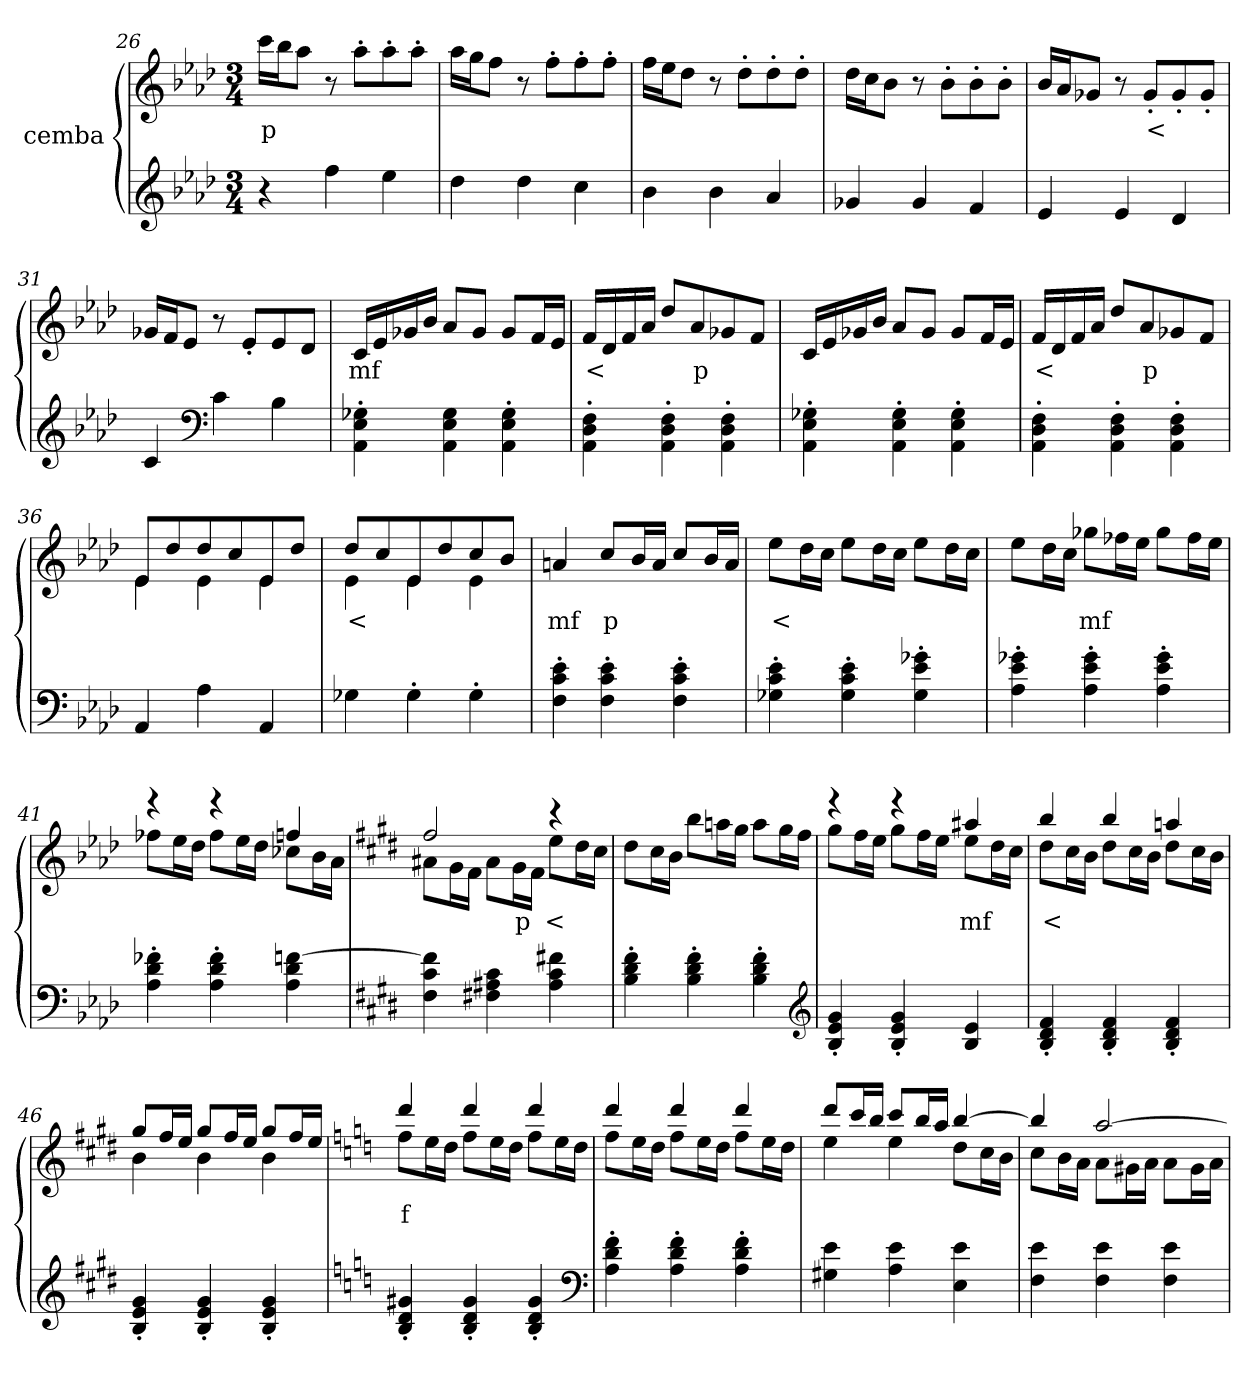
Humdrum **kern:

**kern	**kern	**text
*part2	*part1	*part1
*staff2	*staff1	*staff1
*I"cemba	*I"cemba	*
*clefG2	*clefG2	*
*k[b-e-a-d-]	*k[b-e-a-d-]	*
*M3/4	*M3/4	*
=26	=26	=26
4r	16ccc\LL	p
.	16bb-\J	.
.	8aa-\J	.
4ff\	8r	.
.	8aa-'>\L	.
4ee-\	8aa-'>\	.
.	8aa-'>\J	.
=27	=27	=27
4dd-\	16aa-\LL	.
.	16gg\J	.
.	8ff\J	.
4dd-\	8r	.
.	8ff'>\L	.
4cc\	8ff'>\	.
.	8ff'>\J	.
=28	=28	=28
4b-\	16ff\LL	.
.	16ee-\J	.
.	8dd-\J	.
4b-\	8r	.
.	8dd-'>\L	.
4a-/	8dd-'>\	.
.	8dd-'>\J	.
=29	=29	=29
4g-X/	16dd-\LL	.
.	16cc\J	.
.	8b-\J	.
4g-/	8r	.
.	8b-'>\L	.
4f/	8b-'>\	.
.	8b-'>\J	.
=30	=30	=30
4e-/	16b-/LL	.
.	16a-/J	.
.	8g-X/J	.
4e-/	8r	.
.	8g-'>/L	<
4d-/	8g-'>/	.
.	8g-'>/J	.
=31	=31	=31
4c/	16g-X/LL	.
.	16f/J	.
.	8e-/J	.
*clefF4	*	*
4c\	8r	.
.	8e-'>/L	.
4B-\	8e-/	.
.	8d-/J	.
=32	=32	=32
4AA-\'> 4E-\'> 4G-X\'>	16c/LL	mf
.	16e-/	.
.	16g-X/	.
.	16b-/JJ	.
4AA-\ 4E-\ 4G-\	8a-/L	.
.	8g-/J	.
4AA-\'> 4E-\'> 4G-\'>	8g-/L	.
.	16f/L	.
.	16e-/JJ	.
=33	=33	=33
4AA-\'> 4D-\'> 4F\'>	16f/LL	<
.	16d-/	.
.	16f/	.
.	16a-/JJ	.
4AA-\'> 4D-\'> 4F\'>	8dd-/L	.
.	8a-/	p
4AA-\'> 4D-\'> 4F\'>	8g-X/	.
.	8f/J	.
=34	=34	=34
4AA-\'> 4E-\'> 4G-X\'>	16c/LL	.
.	16e-/	.
.	16g-X/	.
.	16b-/JJ	.
4AA-\'> 4E-\'> 4G-\'>	8a-/L	.
.	8g-/J	.
4AA-\'> 4E-\'> 4G-\'>	8g-/L	.
.	16f/L	.
.	16e-/JJ	.
=35	=35	=35
4AA-\'> 4D-\'> 4F\'>	16f/LL	<
.	16d-/	.
.	16f/	.
.	16a-/JJ	.
4AA-\'> 4D-\'> 4F\'>	8dd-/L	.
.	8a-/	p
4AA-\'> 4D-\'> 4F\'>	8g-X/	.
.	8f/J	.
=36	=36	=36
*	*^	*
4AA-/	8e-/L	4e-\	.
.	8dd-/	.	.
4A-\	8dd-/	4e-\	.
.	8cc/	.	.
4AA-/	8e-/	4e-\	.
.	8dd-/J	.	.
=37	=37	=37	=37
4G-X\	8dd-/L	4e-\	<
.	8cc/	.	.
4G-'>\	8e-/	4e-\	.
.	8dd-/	.	.
4G-'>\	8cc/	4e-\	.
.	8b-/J	.	.
*	*v	*v	*
=38	=38	=38
4F\'> 4c\'> 4e-\'>	4an/	mf
4F\'> 4c\'> 4e-\'>	8cc/L	p
.	16b-/L	.
.	16a/JJ	.
4F\'> 4c\'> 4e-\'>	8cc/L	.
.	16b-/L	.
.	16a/JJ	.
=39	=39	=39
4G-X\'> 4c\'> 4e-\'>	8ee-\L	<
.	16dd-\L	.
.	16cc\JJ	.
4G-\'> 4c\'> 4e-\'>	8ee-\L	.
.	16dd-\L	.
.	16cc\JJ	.
4G-\'> 4e-\'> 4g-\'>	8ee-\L	.
.	16dd-\L	.
.	16cc\JJ	.
=40	=40	=40
4A-\'> 4e-\'> 4g-X\'>	8ee-\L	.
.	16dd-\L	.
.	16cc\JJ	.
4A-\'> 4e-\'> 4g-\'>	8gg-X\L	mf
.	16ff-X\L	.
.	16ee-\JJ	.
4A-\'> 4e-\'> 4g-\'>	8gg-\L	.
.	16ff-\L	.
.	16ee-\JJ	.
=41	=41	=41
*	*^	*
4A-\'> 4d-\'> 4f-X\'>	4r	8ff-X\L	.
.	.	16ee-\L	.
.	.	16dd-\JJ	.
4A-\'> 4d-\'> 4f-\'>	4r	8ff-\L	.
.	.	16ee-\L	.
.	.	16dd-\JJ	.
4A-\ 4d-\ [4fn\	4ffn/	8cc-X\L	.
.	.	16b-\L	.
.	.	16a-\JJ	.
=42	=42	=42	=42
*k[f#c#g#d#]	*k[f#c#g#d#]	*	*
4F#\ 4c#\ 4fn\]	2ff#/	8a#X\L	.
.	.	16g#\L	.
.	.	16f#\JJ	.
4F#X\ 4A#X\ 4c#\	.	8a#\L	.
.	.	16g#\L	p
.	.	16f#\JJ	.
4A#\ 4c#\ 4f#\	4r	8ee\L	<
.	.	16dd#\L	.
.	.	16cc#\JJ	.
*	*v	*v	*
=43	=43	=43
4B\'> 4d#\'> 4f#\'>	8dd#\L	.
.	16cc#\L	.
.	16b\JJ	.
4B\'> 4d#\'> 4f#\'>	8bb\L	.
.	16aan\L	.
.	16gg#\JJ	.
4B\'> 4d#\'> 4f#\'>	8aa\L	.
.	16gg#\L	.
.	16ff#\JJ	.
*clefG2	*	*
=44	=44	=44
*	*^	*
4B/'> 4e/'> 4g#/'>	4r	8gg#\L	.
.	.	16ff#\L	.
.	.	16ee\JJ	.
4B/'> 4e/'> 4g#/'>	4r	8gg#\L	.
.	.	16ff#\L	.
.	.	16ee\JJ	.
4B/ 4e/	4aa#X/	8ee\L	mf
.	.	16dd#\L	.
.	.	16cc#\JJ	.
=45	=45	=45	=45
4B/'> 4d#/'> 4f#/'>	4bb/	8dd#\L	<
.	.	16cc#\L	.
.	.	16b\JJ	.
4B/'> 4d#/'> 4f#/'>	4bb/	8dd#\L	.
.	.	16cc#\L	.
.	.	16b\JJ	.
4B/'> 4d#/'> 4f#/'>	4aan/	8dd#\L	.
.	.	16cc#\L	.
.	.	16b\JJ	.
=46	=46	=46	=46
4B/'> 4e/'> 4g#/'>	8gg#/L	4b\	.
.	16ff#/L	.	.
.	16ee/JJ	.	.
4B/'> 4e/'> 4g#/'>	8gg#/L	4b\	.
.	16ff#/L	.	.
.	16ee/JJ	.	.
4B/'> 4e/'> 4g#/'>	8gg#/L	4b\	.
.	16ff#/L	.	.
.	16ee/JJ	.	.
=47	=47	=47	=47
*k[]	*k[]	*	*
4B/'> 4d/'> 4g#X/'>	4ddd/	8ff\L	f
.	.	16ee\L	.
.	.	16dd\JJ	.
4B/'> 4d/'> 4g#/'>	4ddd/	8ff\L	.
.	.	16ee\L	.
.	.	16dd\JJ	.
4B/'> 4d/'> 4g#/'>	4ddd/	8ff\L	.
.	.	16ee\L	.
.	.	16dd\JJ	.
*clefF4	*	*	*
=48	=48	=48	=48
4A\'> 4d\'> 4f\'>	4ddd/	8ff\L	.
.	.	16ee\L	.
.	.	16dd\JJ	.
4A\'> 4d\'> 4f\'>	4ddd/	8ff\L	.
.	.	16ee\L	.
.	.	16dd\JJ	.
4A\'> 4d\'> 4f\'>	4ddd/	8ff\L	.
.	.	16ee\L	.
.	.	16dd\JJ	.
=49	=49	=49	=49
4G#X\ 4e\	8ddd/L	4ee\	.
.	16ccc/L	.	.
.	16bb/JJ	.	.
4A\ 4e\	8ccc/L	4ee\	.
.	16bb/L	.	.
.	16aa/JJ	.	.
4E\ 4e\	[4bb/	8dd\L	.
.	.	16cc\L	.
.	.	16b\JJ	.
=50	=50	=50	=50
4F\ 4e\	4bb/]	8cc\L	.
.	.	16b\L	.
.	.	16a\JJ	.
4F\ 4e\	[2aa/	8a\L	.
.	.	16g#X\L	.
.	.	16a\JJ	.
4F\ 4e\	.	8a\L	.
.	.	16g#\L	.
.	.	16a\JJ	.
*	*v	*v	*
=	=	=
*-	*-	*-
